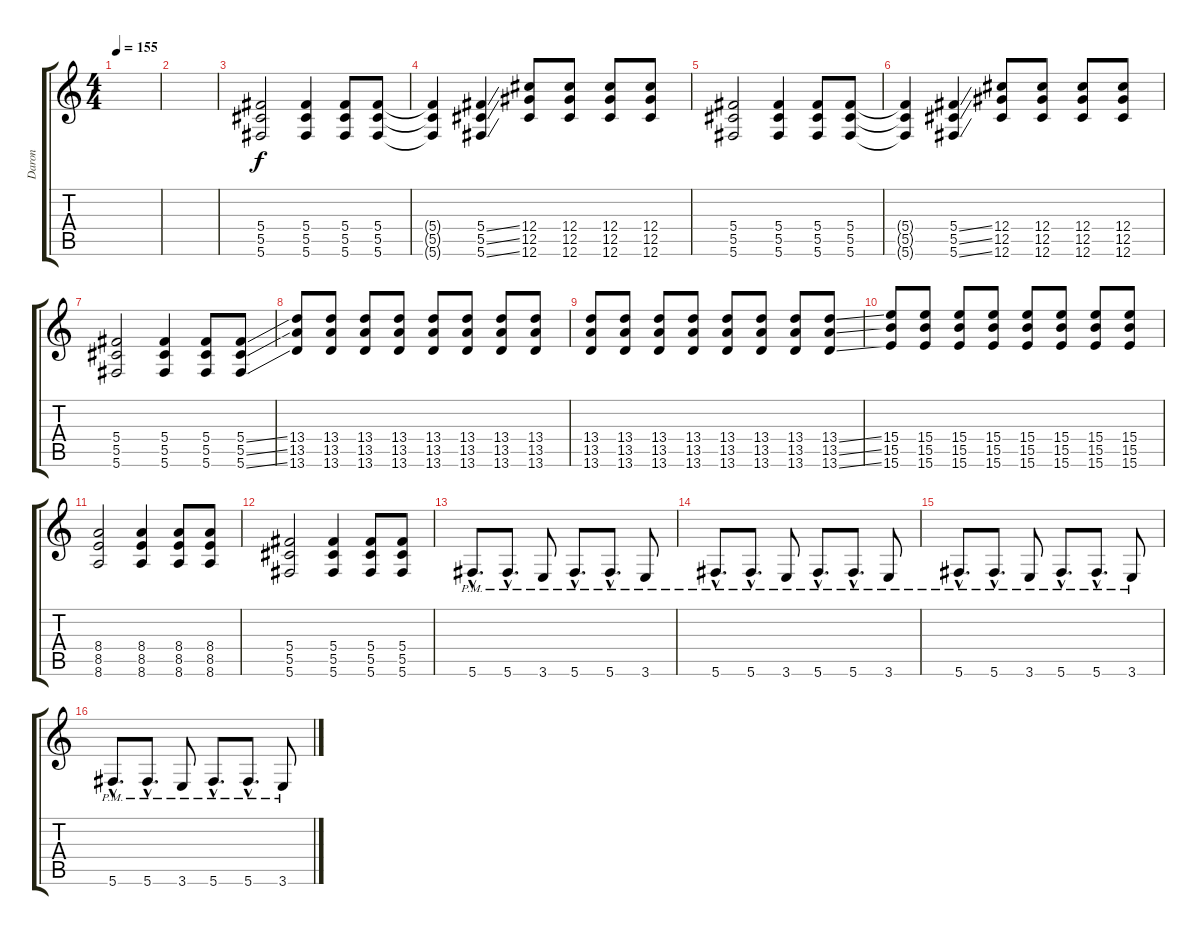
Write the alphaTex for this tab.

\track ("Daron" "Daron") {instrument overdrivenguitar}
\staff {score tabs}
\tuning (Eb4 Bb3 Gb3 Db3 Ab2 Db2) {hide}
\ts (4 4)
\tempo 155
\clef g2
\ks c
|
|
(5.4 5.5 5.6).2 (5.4 5.5 5.6).4 (5.4 5.5 5.6).8 (5.4 5.5 5.6).8 |
(5.4{t} 5.5{t} 5.6{t}).4 (5.4{ss} 5.5{ss} 5.6{ss}).4 (12.4 12.5 12.6).8 (12.4 12.5 12.6).8 (12.4 12.5 12.6).8 (12.4 12.5 12.6).8 |
(5.4 5.5 5.6).2 (5.4 5.5 5.6).4 (5.4 5.5 5.6).8 (5.4 5.5 5.6).8 |
(5.4{t} 5.5{t} 5.6{t}).4 (5.4{ss} 5.5{ss} 5.6{ss}).4 (12.4 12.5 12.6).8 (12.4 12.5 12.6).8 (12.4 12.5 12.6).8 (12.4 12.5 12.6).8 |
(5.4 5.5 5.6).2 (5.4 5.5 5.6).4 (5.4 5.5 5.6).8 (5.4{ss} 5.5{ss} 5.6{ss}).8 |
(13.4 13.5 13.6).8 (13.4 13.5 13.6).8 (13.4 13.5 13.6).8 (13.4 13.5 13.6).8 (13.4 13.5 13.6).8 (13.4 13.5 13.6).8 (13.4 13.5 13.6).8 (13.4 13.5 13.6).8 |
(13.4 13.5 13.6).8 (13.4 13.5 13.6).8 (13.4 13.5 13.6).8 (13.4 13.5 13.6).8 (13.4 13.5 13.6).8 (13.4 13.5 13.6).8 (13.4 13.5 13.6).8 (13.4{ss} 13.5{ss} 13.6{ss}).8 |
(15.4 15.5 15.6).8 (15.4 15.5 15.6).8 (15.4 15.5 15.6).8 (15.4 15.5 15.6).8 (15.4 15.5 15.6).8 (15.4 15.5 15.6).8 (15.4 15.5 15.6).8 (15.4 15.5 15.6).8 |
(8.4 8.5 8.6).2 (8.4 8.5 8.6).4 (8.4 8.5 8.6).8 (8.4 8.5 8.6).8 |
(5.4 5.5 5.6).2 (5.4 5.5 5.6).4 (5.4 5.5 5.6).8 (5.4 5.5 5.6).8 |
5.6{hac pm}.8{d} 5.6{hac pm}.8{d} 3.6{pm}.8 5.6{hac pm}.8{d} 5.6{hac pm}.8{d} 3.6{pm}.8 |
5.6{hac pm}.8{d} 5.6{hac pm}.8{d} 3.6{pm}.8 5.6{hac pm}.8{d} 5.6{hac pm}.8{d} 3.6{pm}.8 |
5.6{hac pm}.8{d} 5.6{hac pm}.8{d} 3.6{pm}.8 5.6{hac pm}.8{d} 5.6{hac pm}.8{d} 3.6{pm}.8 |
5.6{hac pm}.8{d} 5.6{hac pm}.8{d} 3.6{pm}.8 5.6{hac pm}.8{d} 5.6{hac pm}.8{d} 3.6{pm}.8
